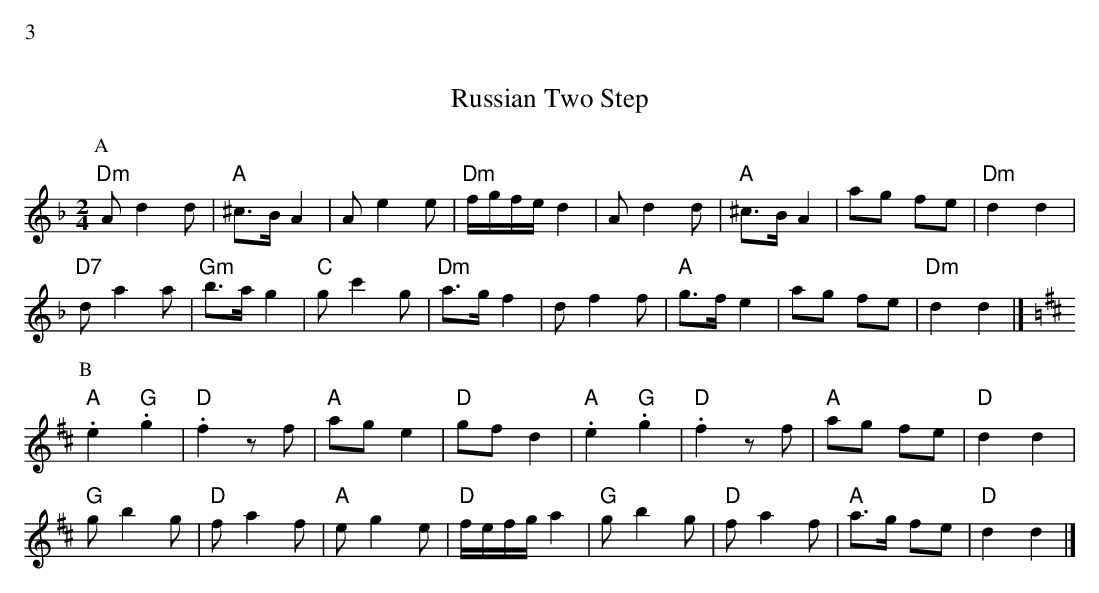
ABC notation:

X:1
%%text 3
T:Russian Two Step
M:2/4
K:Dm
P:A
"Dm"A2d4d2| "A"^c3BA4|A2e4e2|"Dm" fgfed4| A2d4d2|"A"^c3B A4|a2g2 f2e2|"Dm"d4d4|
"D7"d2a4a2|"Gm"b3ag4|"C"g2c'4g2|"Dm"a3gf4|d2f4f2|"A"g3fe4|a2g2 f2e2|"Dm"d4d4|]
P:B
K:D
"A".e4"G".g4|"D".f4z2f2|"A"a2g2e4|"D"g2f2d4|"A".e4"G".g4|"D".f4z2f2|"A"a2g2 f2e2|"D"d4d4|
"G"g2b4g2|"D"f2a4f2|"A"e2g4e2|"D"fefga4|"G"g2b4g2|"D"f2a4f2|"A"a3g f2e2|"D"d4d4|]
